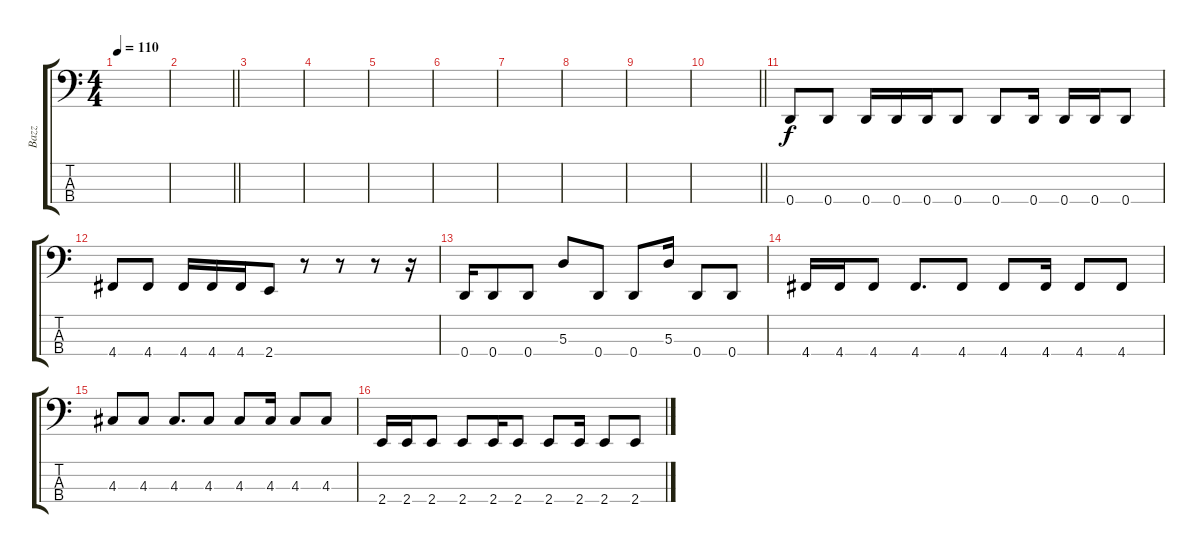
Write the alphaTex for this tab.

\track ("Bazz" "Bazz") {instrument electricbassfinger}
\staff {score tabs}
\tuning (G2 D2 A1 D1) {hide}
\ts (4 4)
\tempo 110
\clef f4
\ks c
|
\barLineRight lightlight
|
|
|
|
|
|
|
|
\barLineRight lightlight
|
0.4.8{dy f} 0.4.8 0.4.16 0.4.16 0.4.16 0.4.8 0.4.8 0.4.16 0.4.16 0.4.16 0.4.8 |
4.4.8 4.4.8 4.4.16 4.4.16 4.4.16 2.4.8 r.8 r.8 r.8 r.16 |
0.4.16{volume 16} 0.4.8 0.4.8 5.3.8 0.4.8 0.4.8 5.3.16 0.4.8 0.4.8 |
4.4.16 4.4.16 4.4.8 4.4.8{d} 4.4.8 4.4.8 4.4.16 4.4.8 4.4.8 |
4.3.8 4.3.8 4.3.8{d} 4.3.8 4.3.8 4.3.16 4.3.8 4.3.8 |
2.4.16 2.4.16 2.4.8 2.4.8 2.4.16 2.4.8 2.4.8 2.4.16 2.4.8 2.4.8
